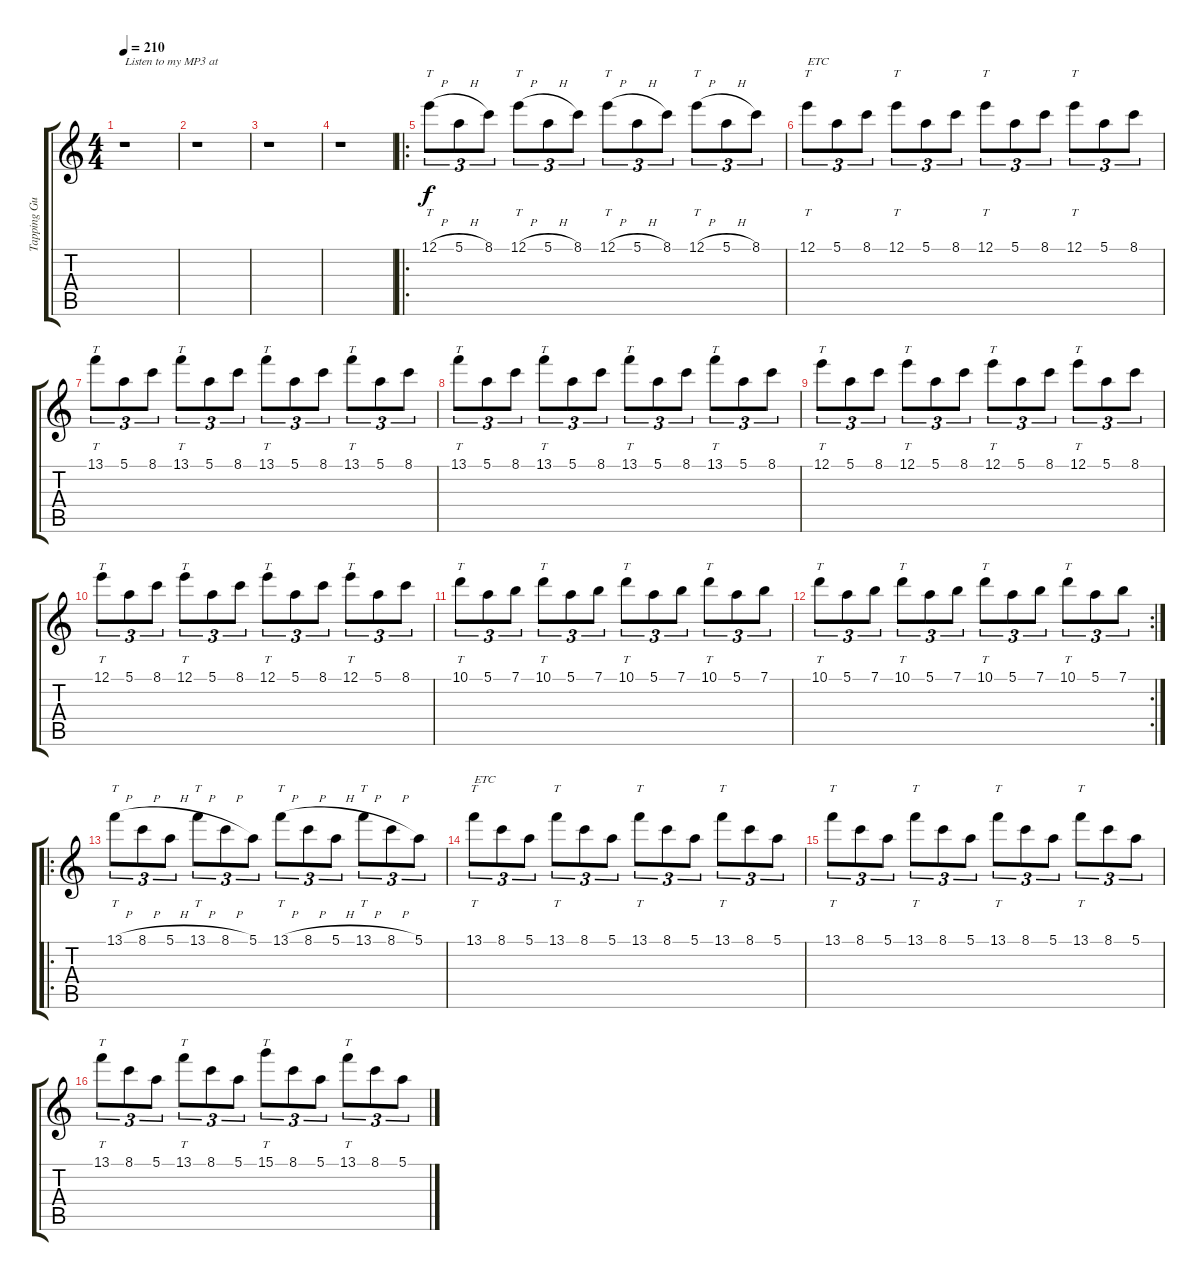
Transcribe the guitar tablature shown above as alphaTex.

\track ("Tapping Guitar" "Tapping Gu") {instrument overdrivenguitar}
\staff {score tabs}
\tuning (E4 B3 G3 D3 A2 E2) {hide}
\ts (4 4)
\tempo 210
\clef g2
\ks c
r.1{txt "Listen to my MP3 at " dy f instrument overdrivenguitar} |
r.1 |
r.1{txt ""} |
r.1 |
\ro
12.1{h}.8{tt tu (3 2)} 5.1{h}.8{tu (3 2)} 8.1.8{tu (3 2)} 12.1{h}.8{tt tu (3 2)} 5.1{h}.8{tu (3 2)} 8.1.8{tu (3 2)} 12.1{h}.8{tt tu (3 2)} 5.1{h}.8{tu (3 2)} 8.1.8{tu (3 2)} 12.1{h}.8{tt tu (3 2)} 5.1{h}.8{tu (3 2)} 8.1.8{tu (3 2)} |
12.1.8{tt tu (3 2) txt "ETC"} 5.1.8{tu (3 2)} 8.1.8{tu (3 2)} 12.1.8{tt tu (3 2)} 5.1.8{tu (3 2)} 8.1.8{tu (3 2)} 12.1.8{tt tu (3 2)} 5.1.8{tu (3 2)} 8.1.8{tu (3 2)} 12.1.8{tt tu (3 2)} 5.1.8{tu (3 2)} 8.1.8{tu (3 2)} |
13.1.8{tt tu (3 2)} 5.1.8{tu (3 2)} 8.1.8{tu (3 2)} 13.1.8{tt tu (3 2)} 5.1.8{tu (3 2)} 8.1.8{tu (3 2)} 13.1.8{tt tu (3 2)} 5.1.8{tu (3 2)} 8.1.8{tu (3 2)} 13.1.8{tt tu (3 2)} 5.1.8{tu (3 2)} 8.1.8{tu (3 2)} |
13.1.8{tt tu (3 2)} 5.1.8{tu (3 2)} 8.1.8{tu (3 2)} 13.1.8{tt tu (3 2)} 5.1.8{tu (3 2)} 8.1.8{tu (3 2)} 13.1.8{tt tu (3 2)} 5.1.8{tu (3 2)} 8.1.8{tu (3 2)} 13.1.8{tt tu (3 2)} 5.1.8{tu (3 2)} 8.1.8{tu (3 2)} |
12.1.8{tt tu (3 2)} 5.1.8{tu (3 2)} 8.1.8{tu (3 2)} 12.1.8{tt tu (3 2)} 5.1.8{tu (3 2)} 8.1.8{tu (3 2)} 12.1.8{tt tu (3 2)} 5.1.8{tu (3 2)} 8.1.8{tu (3 2)} 12.1.8{tt tu (3 2)} 5.1.8{tu (3 2)} 8.1.8{tu (3 2)} |
12.1.8{tt tu (3 2)} 5.1.8{tu (3 2)} 8.1.8{tu (3 2)} 12.1.8{tt tu (3 2)} 5.1.8{tu (3 2)} 8.1.8{tu (3 2)} 12.1.8{tt tu (3 2)} 5.1.8{tu (3 2)} 8.1.8{tu (3 2)} 12.1.8{tt tu (3 2)} 5.1.8{tu (3 2)} 8.1.8{tu (3 2)} |
10.1.8{tt tu (3 2)} 5.1.8{tu (3 2)} 7.1.8{tu (3 2)} 10.1.8{tt tu (3 2)} 5.1.8{tu (3 2)} 7.1.8{tu (3 2)} 10.1.8{tt tu (3 2)} 5.1.8{tu (3 2)} 7.1.8{tu (3 2)} 10.1.8{tt tu (3 2)} 5.1.8{tu (3 2)} 7.1.8{tu (3 2)} |
\rc 2
10.1.8{tt tu (3 2)} 5.1.8{tu (3 2)} 7.1.8{tu (3 2)} 10.1.8{tt tu (3 2)} 5.1.8{tu (3 2)} 7.1.8{tu (3 2)} 10.1.8{tt tu (3 2)} 5.1.8{tu (3 2)} 7.1.8{tu (3 2)} 10.1.8{tt tu (3 2)} 5.1.8{tu (3 2)} 7.1.8{tu (3 2)} |
\ro
13.1{h}.8{tt tu (3 2)} 8.1{h}.8{tu (3 2)} 5.1{h}.8{tu (3 2)} 13.1{h}.8{tt tu (3 2)} 8.1{h}.8{tu (3 2)} 5.1.8{tu (3 2)} 13.1{h}.8{tt tu (3 2)} 8.1{h}.8{tu (3 2)} 5.1{h}.8{tu (3 2)} 13.1{h}.8{tt tu (3 2)} 8.1{h}.8{tu (3 2)} 5.1.8{tu (3 2)} |
13.1.8{tt tu (3 2) txt "ETC"} 8.1.8{tu (3 2)} 5.1.8{tu (3 2)} 13.1.8{tt tu (3 2)} 8.1.8{tu (3 2)} 5.1.8{tu (3 2)} 13.1.8{tt tu (3 2)} 8.1.8{tu (3 2)} 5.1.8{tu (3 2)} 13.1.8{tt tu (3 2)} 8.1.8{tu (3 2)} 5.1.8{tu (3 2)} |
13.1.8{tt tu (3 2)} 8.1.8{tu (3 2)} 5.1.8{tu (3 2)} 13.1.8{tt tu (3 2)} 8.1.8{tu (3 2)} 5.1.8{tu (3 2)} 13.1.8{tt tu (3 2)} 8.1.8{tu (3 2)} 5.1.8{tu (3 2)} 13.1.8{tt tu (3 2)} 8.1.8{tu (3 2)} 5.1.8{tu (3 2)} |
13.1.8{tt tu (3 2)} 8.1.8{tu (3 2)} 5.1.8{tu (3 2)} 13.1.8{tt tu (3 2)} 8.1.8{tu (3 2)} 5.1.8{tu (3 2)} 15.1.8{tt tu (3 2)} 8.1.8{tu (3 2)} 5.1.8{tu (3 2)} 13.1.8{tt tu (3 2)} 8.1.8{tu (3 2)} 5.1.8{tu (3 2)}
